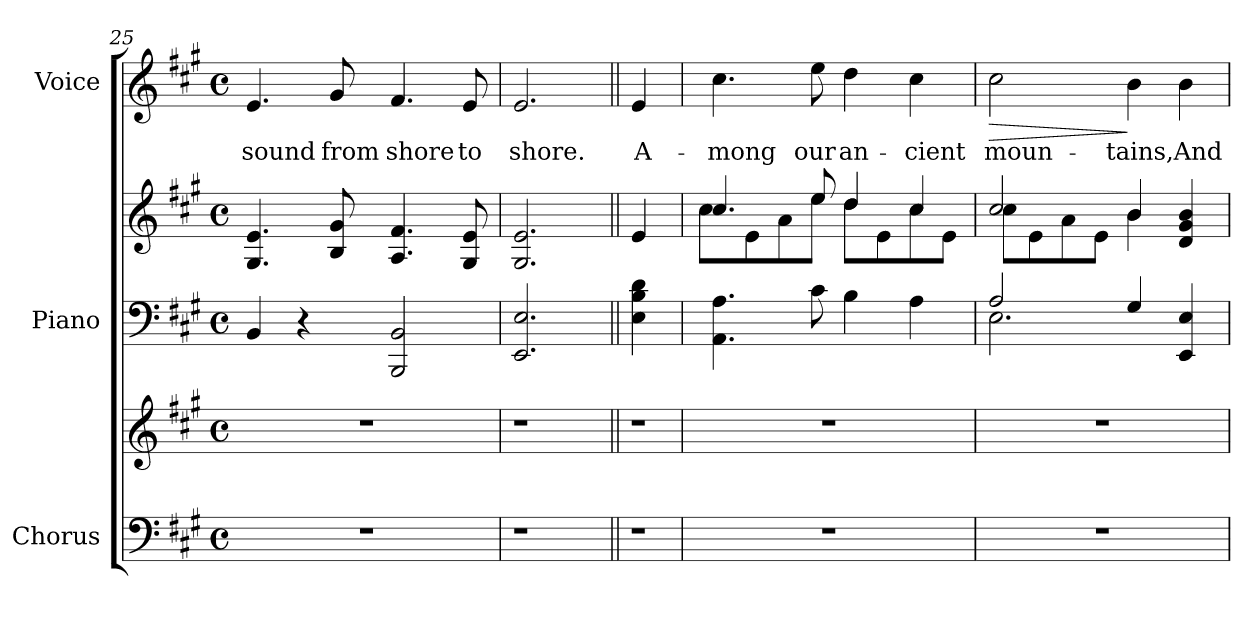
**kern	**kern	**kern	**kern	**kern	**text	**dynam
*part3	*part3	*part2	*part2	*part1	*part1	*part1
*staff5	*staff4	*staff3	*staff2	*staff1	*staff1	*staff1
*I"Chorus	*	*I"Piano	*	*I"Voice	*	*
*	*	*I'Pno.	*	*I'Voice	*	*
*clefF4	*clefG2	*clefF4	*clefG2	*clefG2	*	*
*k[f#c#g#]	*k[f#c#g#]	*k[f#c#g#]	*k[f#c#g#]	*k[f#c#g#]	*	*
*A:	*A:	*A:	*A:	*A:	*	*
*M4/4	*M4/4	*M4/4	*M4/4	*M4/4	*	*
*met(c)	*met(c)	*met(c)	*met(c)	*met(c)	*	*
=25	=25	=25	=25	=25	=25	=25
!	!	!	!	!	!LO:LY:b:color=#000000	!
1r	1r	4BBi/	4.G#i/ 4.ei	4.ei/	-sound	.
.	.	4r	.	.	.	.
!	!	!	!	!	!LO:LY:b:color=#000000	!
.	.	.	8Bi/ 8g#i	8g#i/	from	.
!	!	!	!	!	!LO:LY:b:color=#000000	!
.	.	2BBBi/ 2BBi	4.Ai/ 4.f#i	4.f#i/	shore	.
!	!	!	!	!	!LO:LY:b:color=#000000	!
.	.	.	8G#i/ 8ei	8ei/	to	.
=26	=26	=26	=26	=26	=26	=26
!LO:N:vis=1	!LO:N:vis=1	!	!	!	!	!
!	!	!	!	!	!LO:LY:b:color=#000000	!
2.r	2.r	2.EEi/ 2.Ei	2.G#i/ 2.ei	2.ei/	shore.	.
!!LO:PB:g=z
=27||	=27||	=27||	=27||	=27||	=27||	=27||
!LO:N:vis=1	!LO:N:vis=1	!	!	!	!	!
!	!	!	!	!	!LO:LY:b:color=#000000	!
4r	4r	4Ei\ 4Bi 4di	4ei/	4ei/	A-	.
=28	=28	=28	=28	=28	=28	=28
*	*	*	*^	*	*	*
!	!	!	!	!	!	!LO:LY:b:color=#000000	!
1r	1r	4.AAi\ 4.Ai	4.cc#i/	8cc#i\L	4.cc#i\	-mong	.
.	.	.	.	8ei\	.	.	.
.	.	.	.	8ai\	.	.	.
!	!	!	!	!	!	!LO:LY:b:color=#000000	!
.	.	8c#i\	8eei/	8eei\J	8eei\	our	.
!	!	!	!	!	!	!LO:LY:b:color=#000000	!
.	.	4Bi\	4ddi/	8ddi\L	4ddi\	an-	.
.	.	.	.	8ei\	.	.	.
!	!	!	!	!	!	!LO:LY:b:color=#000000	!
.	.	4Ai\	4cc#i/	8cc#i\	4cc#i\	-cient	.
.	.	.	.	8ei\J	.	.	.
=29	=29	=29	=29	=29	=29	=29	=29
*	*	*^	*	*	*	*	*
!	!	!	!	!	!	!	!LO:LY:b:color=#000000	!LO:HP:b
1r	1r	2Ai/	2.Ei\	2cc#i/	8cc#i\L	2cc#i\	moun-	>
.	.	.	.	.	8ei\	.	.	.
.	.	.	.	.	8ai\	.	.	.
.	.	.	.	.	8ei\J	.	.	.
!	!	!	!	!	!	!	!LO:LY:b:color=#000000	!
.	.	4G#i/	.	4bi/	4bi\	4bi\	-tains,	]
!	!	!	!	!	!	!	!LO:LY:b:color=#000000	!
.	.	4EEi/ 4Ei	4ryy	4di/ 4g#i 4bi	4ryy	4bi\	And	.
*	*	*v	*v	*	*	*	*	*
*	*	*	*v	*v	*	*	*
=	=	=	=	=	=	=
*-	*-	*-	*-	*-	*-	*-
